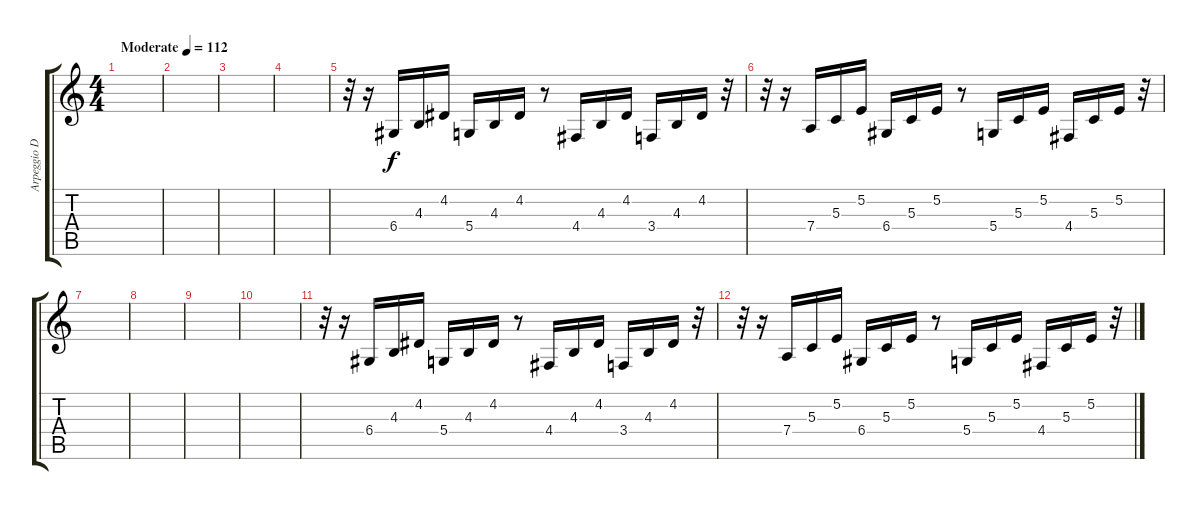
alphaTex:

\track ("Arpeggio Delay" "Arpeggio D") {instrument lead2sawtooth}
\staff {score tabs}
\tuning (E4 B3 G3 D3 A2 E2) {hide}
\ts (4 4)
\tempo (112 "Moderate")
\clef g2
\ks c
|
|
|
|
r.32 r.16 6.4.16 4.3.16 4.2.16 5.4.16 4.3.16 4.2.16 r.8 4.4.16 4.3.16 4.2.16 3.4.16 4.3.16 4.2.16 r.32 |
r.32 r.16 7.4.16 5.3.16 5.2.16 6.4.16 5.3.16 5.2.16 r.8 5.4.16 5.3.16 5.2.16 4.4.16 5.3.16 5.2.16 r.32 |
|
|
|
|
r.32 r.16 6.4.16 4.3.16 4.2.16 5.4.16 4.3.16 4.2.16 r.8 4.4.16 4.3.16 4.2.16 3.4.16 4.3.16 4.2.16 r.32 |
r.32 r.16 7.4.16 5.3.16 5.2.16 6.4.16 5.3.16 5.2.16 r.8 5.4.16 5.3.16 5.2.16 4.4.16 5.3.16 5.2.16 r.32
